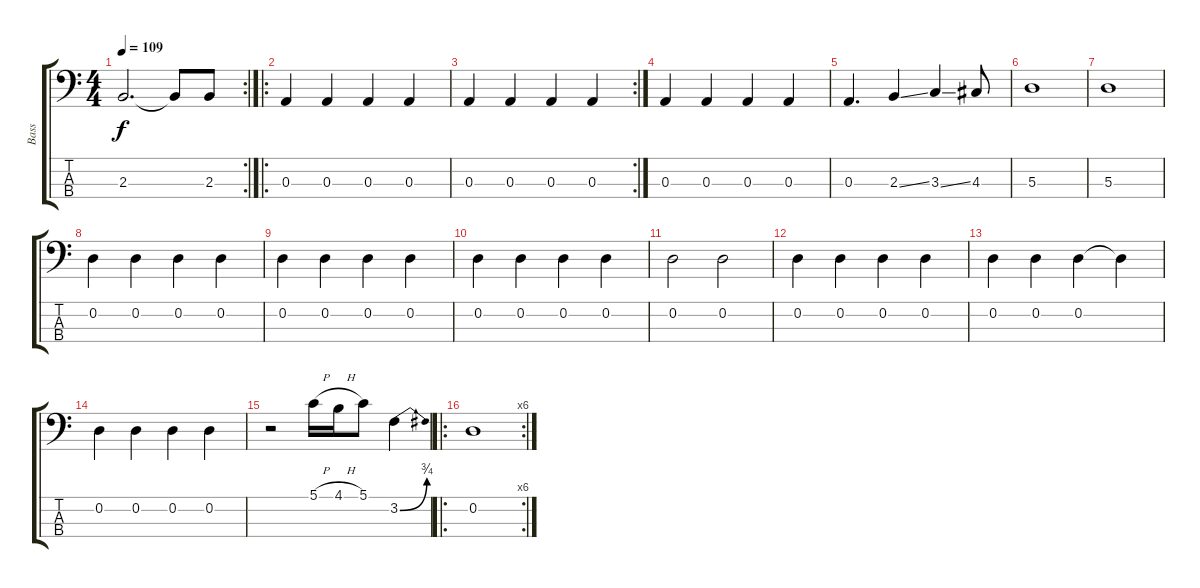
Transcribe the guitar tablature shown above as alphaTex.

\track ("Bass" "Bass") {instrument electricbassfinger}
\staff {score tabs}
\tuning (G2 D2 A1 E1) {hide}
\rc 2
\ts (4 4)
\tempo 109
\clef f4
\ks c
2.3{t}.2{d dy f} 2.3{t}.8 2.3.8 |
\ro
0.3.4 0.3.4 0.3.4 0.3.4 |
\rc 2
0.3.4 0.3.4 0.3.4 0.3.4 |
0.3.4 0.3.4 0.3.4 0.3.4 |
0.3.4{d} 2.3{ss}.4 3.3{ss}.4 4.3.8 |
5.3.1 |
5.3.1 |
0.2.4 0.2.4 0.2.4 0.2.4 |
0.2.4 0.2.4 0.2.4 0.2.4 |
0.2.4 0.2.4 0.2.4 0.2.4 |
0.2.2 0.2.2 |
0.2.4 0.2.4 0.2.4 0.2.4 |
0.2.4 0.2.4 0.2.4 0.2{t}.4 |
0.2.4 0.2.4 0.2.4 0.2.4 |
r.2{volume 16} 5.1{h}.16 4.1{h}.16 5.1.8 3.2{be (bend 0 0 60 3)}.4 |
\ro
\rc 6
0.2.1
